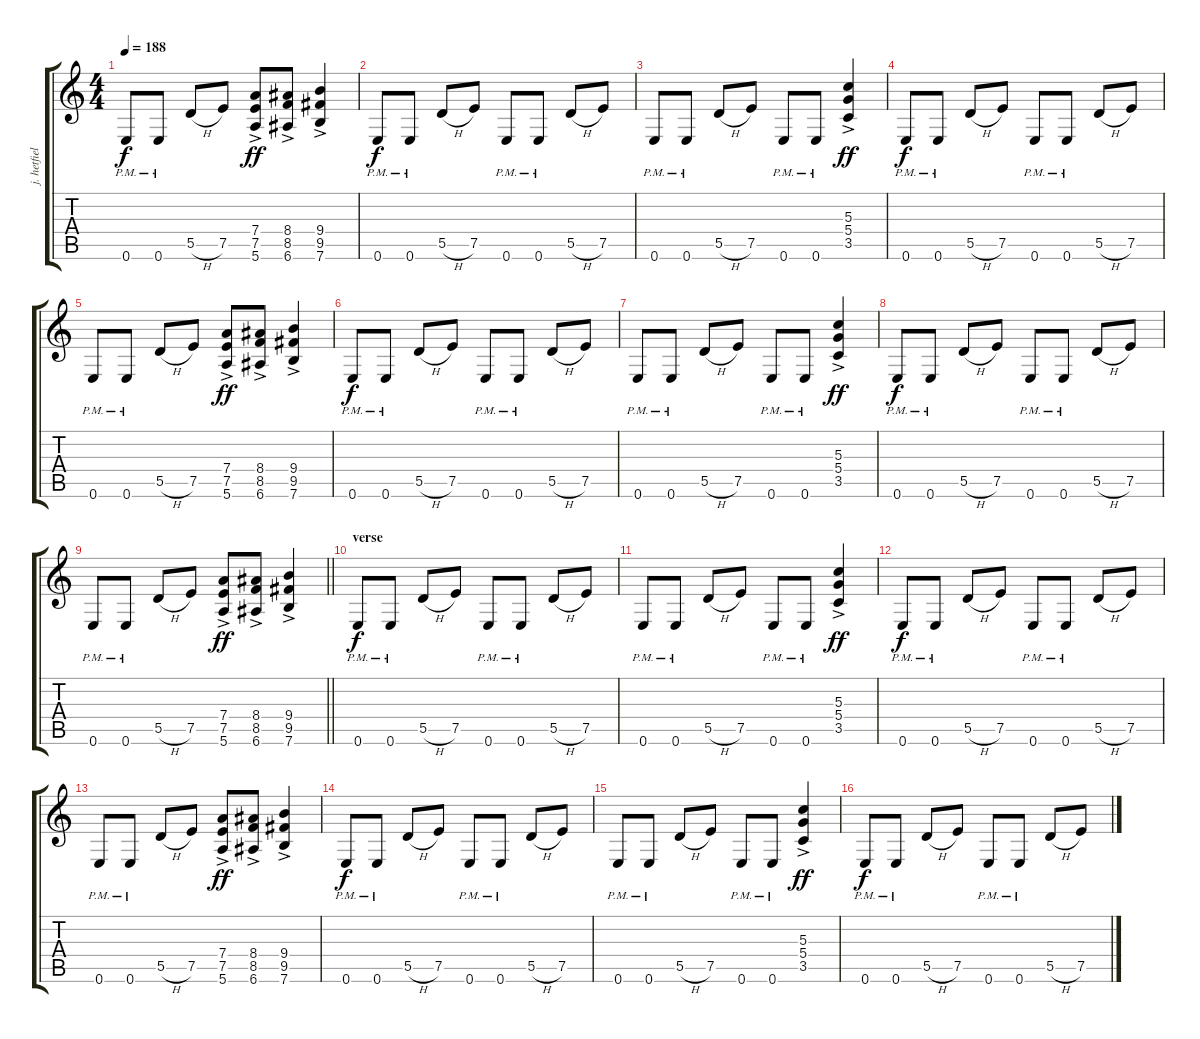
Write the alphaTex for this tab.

\track ("j. hetfield - rhythm guitar" "j. hetfiel") {instrument distortionguitar}
\staff {score tabs}
\tuning (E4 B3 G3 D3 A2 E2) {hide}
\ts (4 4)
\tempo 188
\clef g2
\ks c
0.6{pm}.8{dy f} 0.6{pm}.8 5.5{h}.8 7.5.8 (7.4{ac} 7.5{ac} 5.6{ac}).8{dy ff} (8.4{ac} 8.5{ac} 6.6{ac}).8 (9.4{ac} 9.5{ac} 7.6{ac}).4 |
0.6{pm}.8{dy f} 0.6{pm}.8 5.5{h}.8 7.5.8 0.6{pm}.8 0.6{pm}.8 5.5{h}.8 7.5.8 |
0.6{pm}.8 0.6{pm}.8 5.5{h}.8 7.5.8 0.6{pm}.8 0.6{pm}.8 (5.3{ac} 5.4{ac} 3.5{ac}).4{dy ff} |
0.6{pm}.8{dy f} 0.6{pm}.8 5.5{h}.8 7.5.8 0.6{pm}.8 0.6{pm}.8 5.5{h}.8 7.5.8 |
0.6{pm}.8 0.6{pm}.8 5.5{h}.8 7.5.8 (7.4{ac} 7.5{ac} 5.6{ac}).8{dy ff} (8.4{ac} 8.5{ac} 6.6{ac}).8 (9.4{ac} 9.5{ac} 7.6{ac}).4 |
0.6{pm}.8{dy f} 0.6{pm}.8 5.5{h}.8 7.5.8 0.6{pm}.8 0.6{pm}.8 5.5{h}.8 7.5.8 |
0.6{pm}.8 0.6{pm}.8 5.5{h}.8 7.5.8 0.6{pm}.8 0.6{pm}.8 (5.3{ac} 5.4{ac} 3.5{ac}).4{dy ff} |
0.6{pm}.8{dy f} 0.6{pm}.8 5.5{h}.8 7.5.8 0.6{pm}.8 0.6{pm}.8 5.5{h}.8 7.5.8 |
\barLineRight lightlight
0.6{pm}.8 0.6{pm}.8 5.5{h}.8 7.5.8 (7.4{ac} 7.5{ac} 5.6{ac}).8{dy ff} (8.4{ac} 8.5{ac} 6.6{ac}).8 (9.4{ac} 9.5{ac} 7.6{ac}).4 |
\section ("" "verse")
0.6{pm}.8{dy f} 0.6{pm}.8 5.5{h}.8 7.5.8 0.6{pm}.8 0.6{pm}.8 5.5{h}.8 7.5.8 |
0.6{pm}.8 0.6{pm}.8 5.5{h}.8 7.5.8 0.6{pm}.8 0.6{pm}.8 (5.3{ac} 5.4{ac} 3.5{ac}).4{dy ff} |
0.6{pm}.8{dy f} 0.6{pm}.8 5.5{h}.8 7.5.8 0.6{pm}.8 0.6{pm}.8 5.5{h}.8 7.5.8 |
0.6{pm}.8 0.6{pm}.8 5.5{h}.8 7.5.8 (7.4{ac} 7.5{ac} 5.6{ac}).8{dy ff} (8.4{ac} 8.5{ac} 6.6{ac}).8 (9.4{ac} 9.5{ac} 7.6{ac}).4 |
0.6{pm}.8{dy f} 0.6{pm}.8 5.5{h}.8 7.5.8 0.6{pm}.8 0.6{pm}.8 5.5{h}.8 7.5.8 |
0.6{pm}.8 0.6{pm}.8 5.5{h}.8 7.5.8 0.6{pm}.8 0.6{pm}.8 (5.3{ac} 5.4{ac} 3.5{ac}).4{dy ff} |
0.6{pm}.8{dy f} 0.6{pm}.8 5.5{h}.8 7.5.8 0.6{pm}.8 0.6{pm}.8 5.5{h}.8 7.5.8
